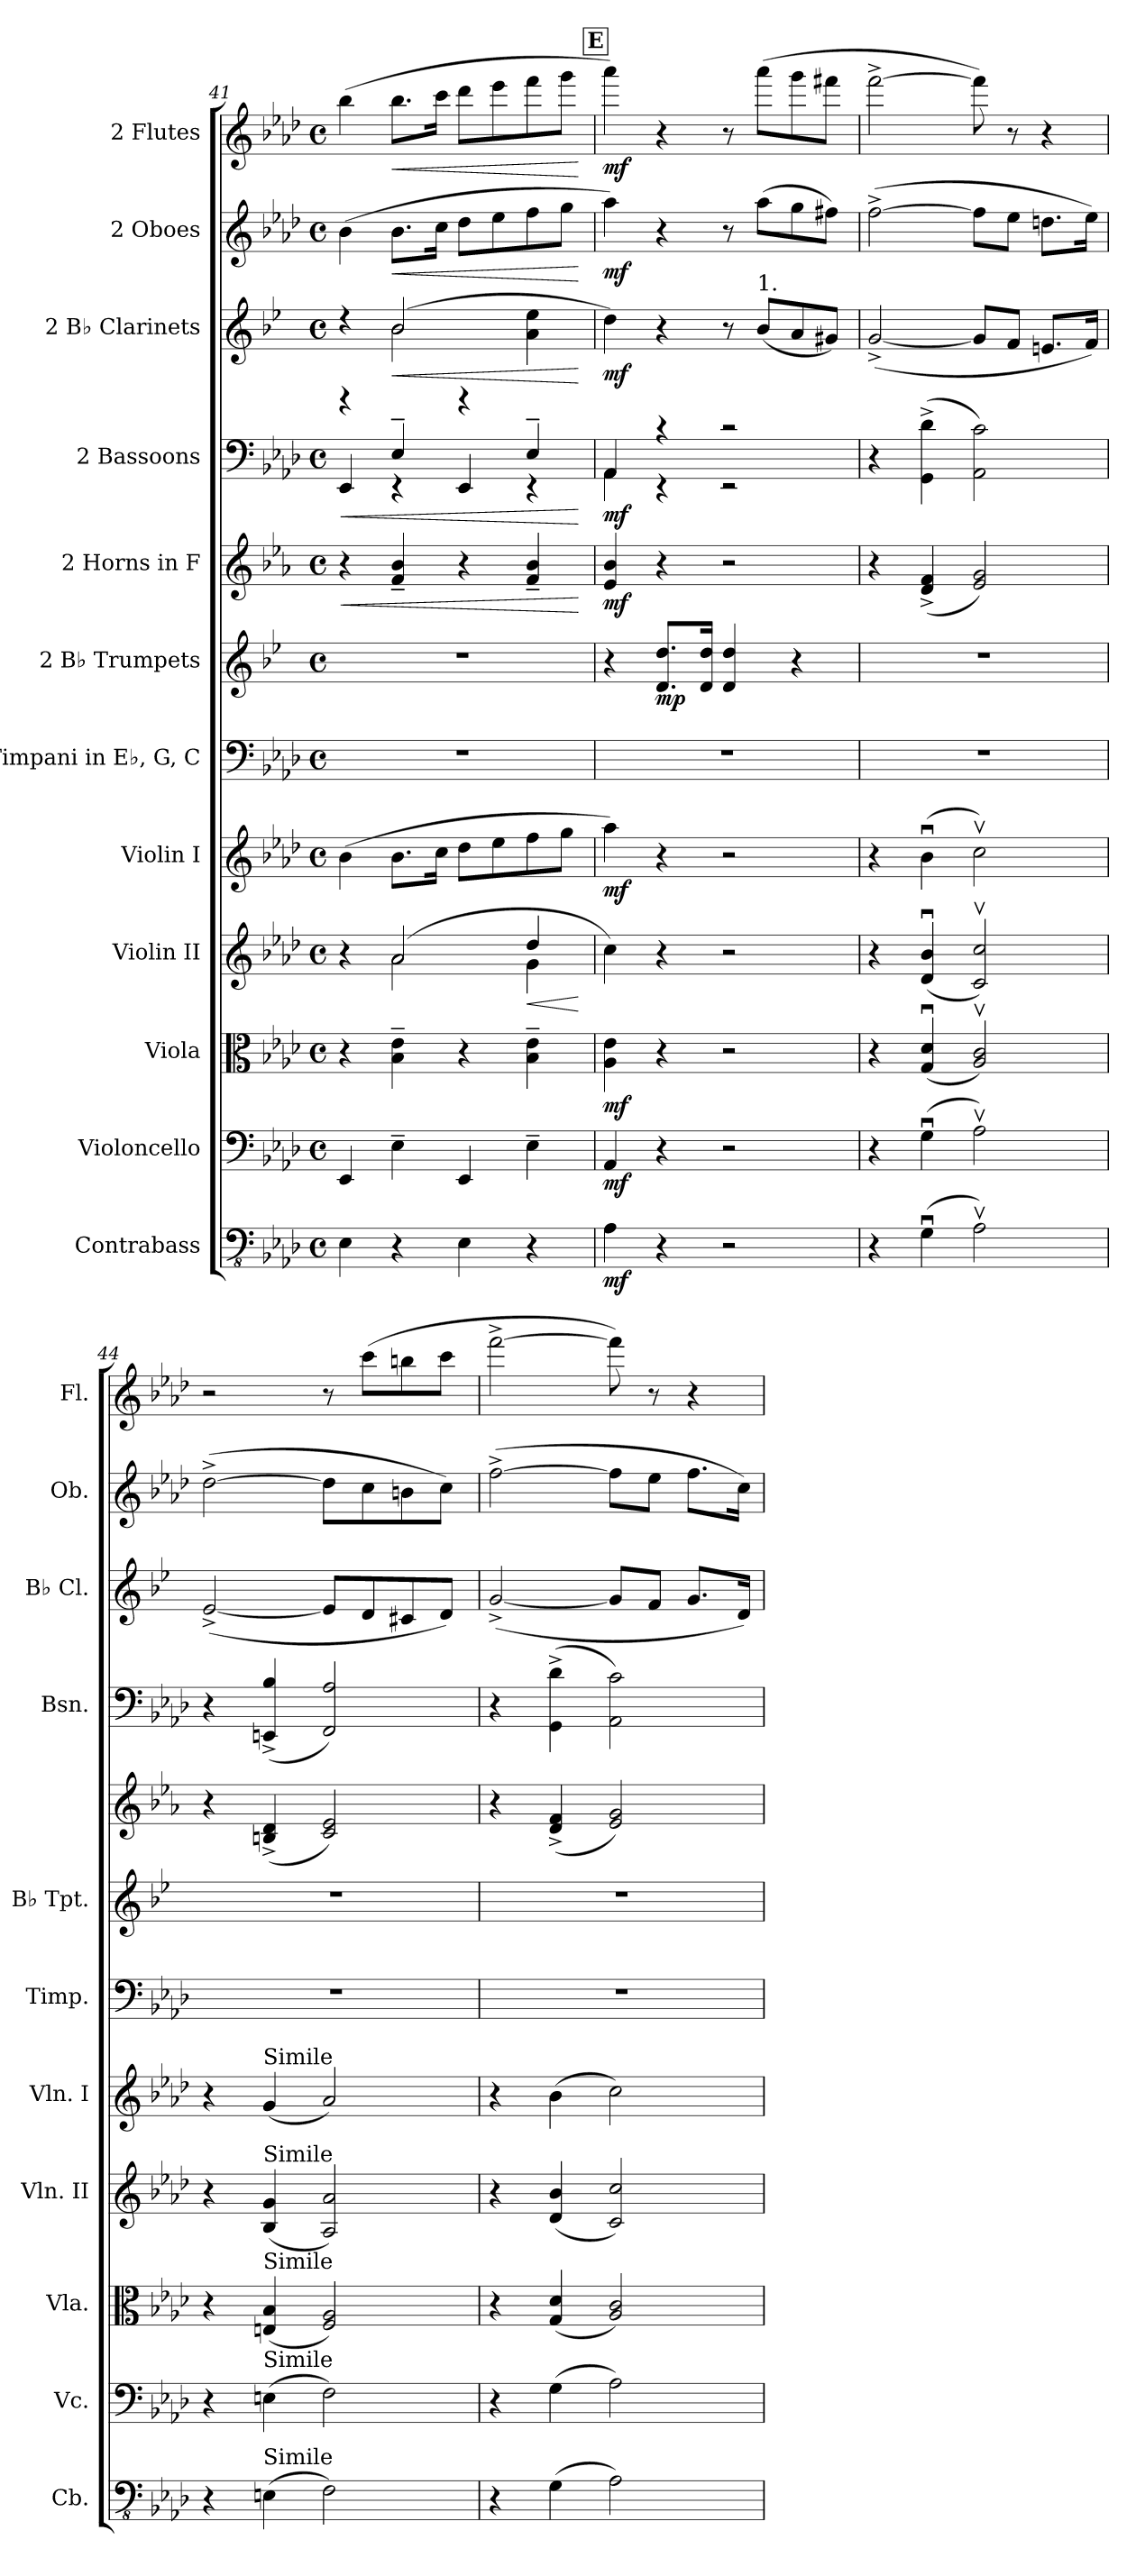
**kern	**dynam	**kern	**dynam	**kern	**dynam	**kern	**dynam	**kern	**dynam	**kern	**kern	**dynam	**kern	**dynam	**kern	**dynam	**kern	**dynam	**kern	**dynam	**kern	**dynam
*part12	*part12	*part11	*part11	*part10	*part10	*part9	*part9	*part8	*part8	*part7	*part6	*part6	*part5	*part5	*part4	*part4	*part3	*part3	*part2	*part2	*part1	*part1
*staff12	*staff12	*staff11	*staff11	*staff10	*staff10	*staff9	*staff9	*staff8	*staff8	*staff7	*staff6	*staff6	*staff5	*staff5	*staff4	*staff4	*staff3	*staff3	*staff2	*staff2	*staff1	*staff1
*I"Contrabass	*	*I"Violoncello	*	*I"Viola	*	*I"Violin II	*	*I"Violin I	*	*I"Timpani in E♭, G, C	*I"2 B♭ Trumpets	*	*I"2 Horns in F	*	*I"2 Bassoons	*	*I"2 B♭ Clarinets	*	*I"2 Oboes	*	*I"2 Flutes	*
*I'Cb.	*	*I'Vc.	*	*I'Vla.	*	*I'Vln. II	*	*I'Vln. I	*	*I'Timp.	*I'B♭ Tpt.	*	*	*	*I'Bsn.	*	*I'B♭ Cl.	*	*I'Ob.	*	*I'Fl.	*
!!LO:PB:g=z
*clefFv4	*	*clefF4	*	*clefC3	*	*clefG2	*	*clefG2	*	*clefF4	*clefG2	*	*clefG2	*	*clefF4	*	*clefG2	*	*clefG2	*	*clefG2	*
*	*	*	*	*	*	*	*	*	*	*	*ITrd1c2	*	*ITrd4c7	*	*	*	*ITrd1c2	*	*	*	*	*
*k[b-e-a-d-]	*	*k[b-e-a-d-]	*	*k[b-e-a-d-]	*	*k[b-e-a-d-]	*	*k[b-e-a-d-]	*	*k[b-e-a-d-]	*k[b-e-a-d-]	*	*k[b-e-a-d-]	*	*k[b-e-a-d-]	*	*k[b-e-a-d-]	*	*k[b-e-a-d-]	*	*k[b-e-a-d-]	*
*M4/4	*	*M4/4	*	*M4/4	*	*M4/4	*	*M4/4	*	*M4/4	*M4/4	*	*M4/4	*	*M4/4	*	*M4/4	*	*M4/4	*	*M4/4	*
*met(c)	*	*met(c)	*	*met(c)	*	*met(c)	*	*met(c)	*	*met(c)	*met(c)	*	*met(c)	*	*met(c)	*	*met(c)	*	*met(c)	*	*met(c)	*
=41	=41	=41	=41	=41	=41	=41	=41	=41	=41	=41	=41	=41	=41	=41	=41	=41	=41	=41	=41	=41	=41	=41
*	*	*	*	*	*	*^	*	*	*	*	*	*	*	*	*	*	*	*	*	*	*	*
!	!	!	!	!	!	!	!	!	!	!	!	!	!	!	!LO:HP:b	!	!LO:HP:b	!	!	!	!	!	!
*	*	*	*	*	*	*	*	*	*	*	*	*	*	*	*	*^	*	*^	*	*	*	*	*
4EE-\	.	4EE-/	.	4r	.	4r	4ryy	.	(>4b-\	.	1r	1r	.	4r	<	4EE-/	4rb	<	4rdd	4ryy	.	(>4b-\	.	(>4bb-\	.
!	!	!	!	!	!	!	!	!	!	!	!	!	!	!	!	!	!	!	!	!	!LO:HP:b	!	!LO:HP:b	!	!LO:HP:b
4r	.	4E-~\	.	4B-\~ 4e-\~	.	(>2a-/	2a-\	.	8.b-\L	.	.	.	.	4B-/~ 4e-/~	.	4E-~/	4rEE	.	(>2a-/	2a-\	<	8.b-\L	<	8.bb-\L	<
.	.	.	.	.	.	.	.	.	16cc\Jk	.	.	.	.	.	.	.	.	.	.	.	.	16cc\Jk	.	16ccc\Jk	.
4EE-\	.	4EE-/	.	4r	.	.	.	.	8dd-\L	.	.	.	.	4r	.	4EE-/	4rb	.	.	.	.	8dd-\L	.	8ddd-\L	.
.	.	.	.	.	.	.	.	.	8ee-\	.	.	.	.	.	.	.	.	.	.	.	.	8ee-\	.	8eee-\	.
!	!	!	!	!	!	!	!	!LO:HP:b	!	!	!	!	!	!	!	!	!	!	!	!	!	!	!	!	!
4r	.	4E-~\	.	4B-\~ 4e-\~	.	4dd-/	4g\	<	8ff\	.	.	.	.	4B-/~ 4e-/~	.	4E-~/	4rEE	.	4ryy	4g!\ 4dd-!\	.	8ff\	.	8fff\	.
.	.	.	.	.	.	.	.	.	8gg\J	.	.	.	.	.	.	.	.	.	.	.	.	8gg\J	.	8ggg\J	.
*	*	*	*	*	*	*	*	*	*	*	*	*	*	*	*	*v	*v	*	*	*	*	*	*	*	*
*	*	*	*	*	*	*v	*v	*	*	*	*	*	*	*	*	*	*	*v	*v	*	*	*	*	*
.	.	.	.	.	.	.	[	.	.	.	.	.	.	[	.	[	.	[	.	[	.	[
!!LO:REH:place=s1:a:B:fs=14:t=E
=42	=42	=42	=42	=42	=42	=42	=42	=42	=42	=42	=42	=42	=42	=42	=42	=42	=42	=42	=42	=42	=42	=42
*	*	*	*	*	*	*	*	*	*	*	*	*	*	*	*^	*	*	*	*	*	*	*
!	!LO:DY:b	!	!LO:DY:b	!	!LO:DY:b	!	!LO:DY:b	!	!	!	!	!	!	!	!	!	!	!	!	!	!	!	!
!	!	!	!	!	!	!	!LO:DY:n=1:b	!	!LO:DY:b	!	!	!	!	!LO:DY:b	!	!	!LO:DY:b	!	!LO:DY:b	!	!LO:DY:b	!	!LO:DY:b
4AA-\	mf	4AA-/	mf	4A-\ 4e-\	mf	4cc\)	mf mf	4aa-\)	mf	1r	4r	.	4A-/ 4e-/	mf	4AA-/	4AA-\	mf	4cc\)	mf	4aa-\)	mf	4aaa-\)	mf
!	!	!	!	!	!	!	!	!	!	!	!	!LO:DY:b	!	!	!	!	!	!	!	!	!	!	!
4r	.	4r	.	4r	.	4r	.	4r	.	.	8.c/ 8.cc/L	mp	4r	.	4rc	4rEE	.	4r	.	4r	.	4r	.
.	.	.	.	.	.	.	.	.	.	.	16c/ 16cc/Jk	.	.	.	.	.	.	.	.	.	.	.	.
2r	.	2r	.	2r	.	2r	.	2r	.	.	4c/ 4cc/	.	2r	.	2rc	2rEE	.	8r	.	8r	.	8r	.
!	!	!	!	!	!	!	!	!	!	!	!	!	!	!	!	!	!	!LO:TX:a:t=1.	!	!	!	!	!
.	.	.	.	.	.	.	.	.	.	.	.	.	.	.	.	.	.	(<8a-/L	.	(>8aa-\L	.	(>8aaa-\L	.
.	.	.	.	.	.	.	.	.	.	.	4r	.	.	.	.	.	.	8g/	.	8gg\	.	8ggg\	.
.	.	.	.	.	.	.	.	.	.	.	.	.	.	.	.	.	.	8f#X/J)	.	8ff#X\J)	.	8fff#X\J	.
*	*	*	*	*	*	*	*	*	*	*	*	*	*	*	*v	*v	*	*	*	*	*	*	*
=43	=43	=43	=43	=43	=43	=43	=43	=43	=43	=43	=43	=43	=43	=43	=43	=43	=43	=43	=43	=43	=43	=43
4r	.	4r	.	4r	.	4r	.	4r	.	1r	1r	.	4r	.	4r	.	(<[2f^/	.	(>[2ff^\	.	[2fff^\	.
(>4GGu\	.	(>4Gu\	.	(<4G/u 4d-/u	.	(<4d-/u 4b-/u	.	(>4b-u\	.	.	.	.	(<4G/^ 4B-/^	.	(>4GG\^ 4d-\^	.	.	.	.	.	.	.
2AA-v\)	.	2A-v\)	.	2A-/v 2c/v)	.	2c/v 2cc/v)	.	2ccv\)	.	.	.	.	2A-/ 2c/)	.	2AA-\ 2c\)	.	8f/L]	.	8ff\L]	.	8fff\])	.
.	.	.	.	.	.	.	.	.	.	.	.	.	.	.	.	.	8e-/J	.	8ee-\J	.	8r	.
.	.	.	.	.	.	.	.	.	.	.	.	.	.	.	.	.	8.dn/L	.	8.ddn\L	.	4r	.
.	.	.	.	.	.	.	.	.	.	.	.	.	.	.	.	.	16e-/Jk)	.	16ee-\Jk)	.	.	.
=44	=44	=44	=44	=44	=44	=44	=44	=44	=44	=44	=44	=44	=44	=44	=44	=44	=44	=44	=44	=44	=44	=44
4r	.	4r	.	4r	.	4r	.	4r	.	1r	1r	.	4r	.	4r	.	(<[2d-^/	.	(>[2dd-^\	.	2r	.
!	!	!	!	!	!	!	!	!LO:TX:a:t=Simile	!	!	!	!	!	!	!	!	!	!	!	!	!	!
!	!	!	!	!	!	!LO:TX:a:t=Simile	!	!	!	!	!	!	!	!	!	!	!	!	!	!	!	!
!	!	!	!	!LO:TX:a:t=Simile	!	!	!	!	!	!	!	!	!	!	!	!	!	!	!	!	!	!
!	!	!LO:TX:a:t=Simile	!	!	!	!	!	!	!	!	!	!	!	!	!	!	!	!	!	!	!	!
!LO:TX:a:t=Simile	!	!	!	!	!	!	!	!	!	!	!	!	!	!	!	!	!	!	!	!	!	!
(>4EEn\	.	(>4En\	.	(<4En/ 4B-/	.	(<4B-/ 4g/	.	(<4g/	.	.	.	.	(<4En/^ 4G/^	.	(<4EEn/^ 4B-/^	.	.	.	.	.	.	.
2FF\)	.	2F\)	.	2F/ 2A-/)	.	2A-/ 2a-/)	.	2a-/)	.	.	.	.	2F/ 2A-/)	.	2FF/ 2A-/)	.	8d-/L]	.	8dd-\L]	.	8r	.
.	.	.	.	.	.	.	.	.	.	.	.	.	.	.	.	.	8c/	.	8cc\	.	(>8ccc\L	.
.	.	.	.	.	.	.	.	.	.	.	.	.	.	.	.	.	8Bn/	.	8bn\	.	8bbn\	.
.	.	.	.	.	.	.	.	.	.	.	.	.	.	.	.	.	8c/J)	.	8cc\J)	.	8ccc\J	.
!!LO:PB:g=z
=45	=45	=45	=45	=45	=45	=45	=45	=45	=45	=45	=45	=45	=45	=45	=45	=45	=45	=45	=45	=45	=45	=45
4r	.	4r	.	4r	.	4r	.	4r	.	1r	1r	.	4r	.	4r	.	(<[2f^/	.	(>[2ff^\	.	[2fff^\	.
(>4GG\	.	(>4G\	.	(<4G/ 4d-/	.	(<4d-/ 4b-/	.	(>4b-\	.	.	.	.	(<4G/^ 4B-/^	.	(>4GG\^ 4d-\^	.	.	.	.	.	.	.
2AA-\)	.	2A-\)	.	2A-/ 2c/)	.	2c/ 2cc/)	.	2cc\)	.	.	.	.	2A-/ 2c/)	.	2AA-\ 2c\)	.	8f/L]	.	8ff\L]	.	8fff\])	.
.	.	.	.	.	.	.	.	.	.	.	.	.	.	.	.	.	8e-/J	.	8ee-\J	.	8r	.
.	.	.	.	.	.	.	.	.	.	.	.	.	.	.	.	.	8.f/L	.	8.ff\L	.	4r	.
.	.	.	.	.	.	.	.	.	.	.	.	.	.	.	.	.	16c/Jk)	.	16cc\Jk)	.	.	.
=	=	=	=	=	=	=	=	=	=	=	=	=	=	=	=	=	=	=	=	=	=	=
*-	*-	*-	*-	*-	*-	*-	*-	*-	*-	*-	*-	*-	*-	*-	*-	*-	*-	*-	*-	*-	*-	*-
